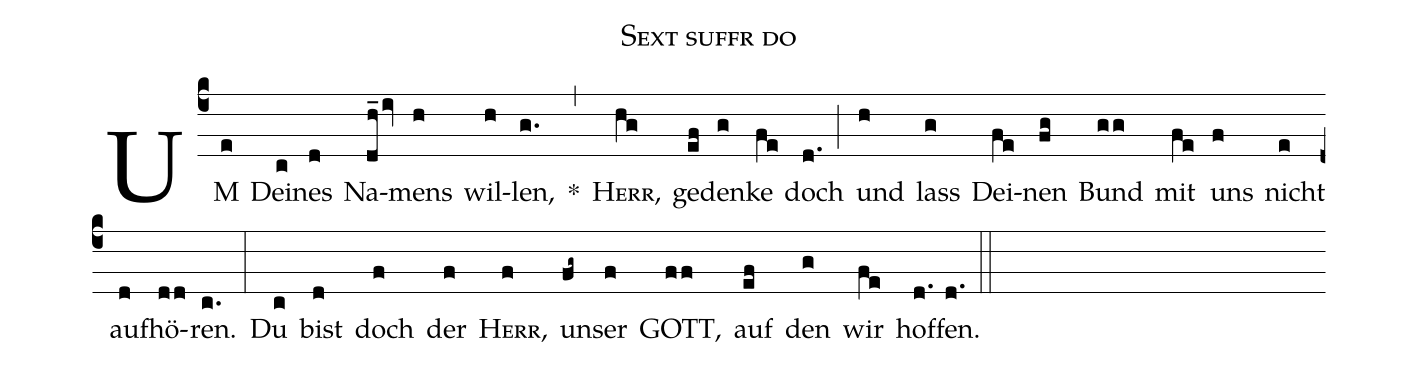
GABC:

name: Sext suffr do;
%%
(c4) UM(e) Dei(c)nes(d) Na(dh_iv)mens(h) wil(h)len,(g.) *(,) <sc>Herr,</sc>(hg) ge(ef)den(g)ke(fe) doch(d.) (;)
und(h) lass(g) Dei(fe)nen(fg) Bund(gg) mit(fe) uns(f) nicht(e) auf(d)hö(dd)ren.(c.) (:) Du(c) bist(d) doch(f) der(f) <sc>Herr,</sc>(f) un(fg~)ser(f) GOTT,(ff) auf(ef) den(g) wir(fe) hof(d.)fen.(d.) (::)
